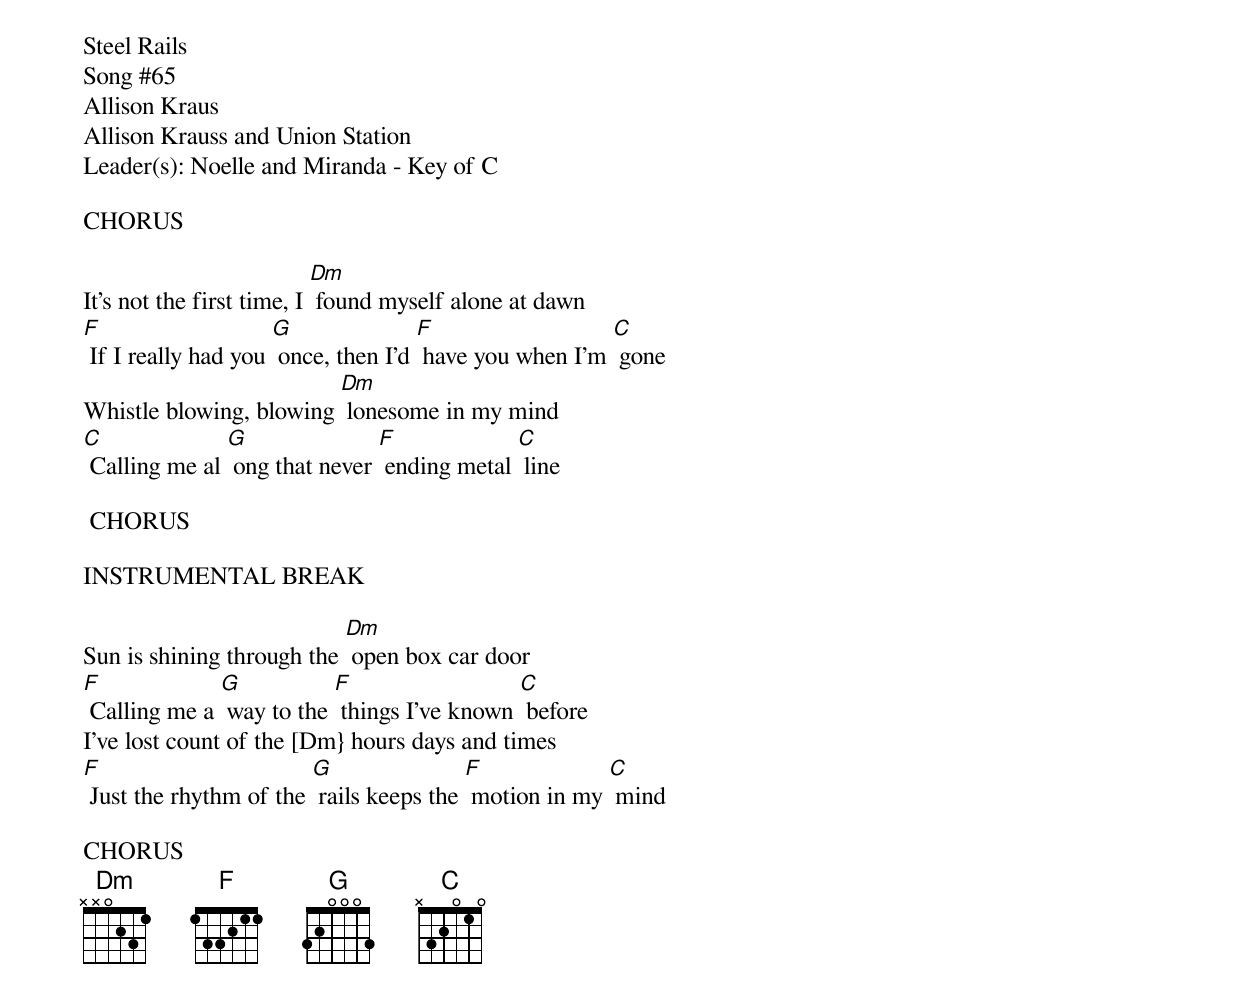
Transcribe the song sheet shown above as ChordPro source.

Steel Rails
Song #65
Allison Kraus
Allison Krauss and Union Station
Leader(s): Noelle and Miranda - Key of C

CHORUS

It's not the first time, I [Dm] found myself alone at dawn
[F] If I really had you [G] once, then I’d [F] have you when I'm [C] gone
Whistle blowing, blowing [Dm] lonesome in my mind
[C] Calling me al [G] ong that never [F] ending metal [C] line

 CHORUS

INSTRUMENTAL BREAK

Sun is shining through the [Dm] open box car door
[F] Calling me a [G] way to the [F] things I’ve known [C] before
I've lost count of the [Dm} hours days and times
[F] Just the rhythm of the [G] rails keeps the [F] motion in my [C] mind

CHORUS
